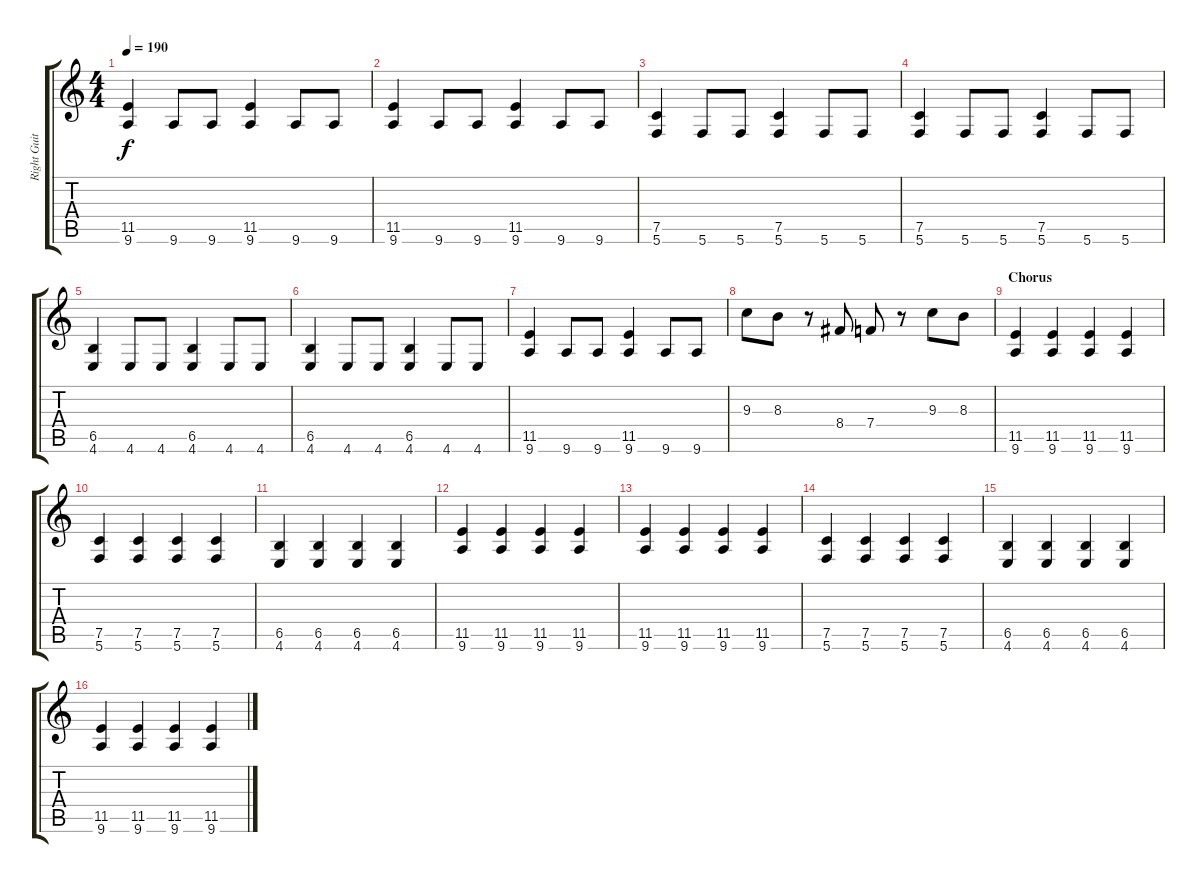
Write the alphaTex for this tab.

\track ("Right Guitar" "Right Guit") {instrument distortionguitar}
\staff {score tabs}
\tuning (C4 G3 Eb3 Bb2 F2 C2) {hide}
\ts (4 4)
\tempo 190
\clef g2
\ks c
(11.5 9.6).4{dy f} 9.6.8 9.6.8 (11.5 9.6).4 9.6.8 9.6.8 |
(11.5 9.6).4 9.6.8 9.6.8 (11.5 9.6).4 9.6.8 9.6.8 |
(7.5 5.6).4 5.6.8 5.6.8 (7.5 5.6).4 5.6.8 5.6.8 |
(7.5 5.6).4 5.6.8 5.6.8 (7.5 5.6).4 5.6.8 5.6.8 |
(6.5 4.6).4 4.6.8 4.6.8 (6.5 4.6).4 4.6.8 4.6.8 |
(6.5 4.6).4 4.6.8 4.6.8 (6.5 4.6).4 4.6.8 4.6.8 |
(11.5 9.6).4 9.6.8 9.6.8 (11.5 9.6).4 9.6.8 9.6.8 |
9.3.8 8.3.8 r.8 8.4.8 7.4.8 r.8 9.3.8 8.3.8 |
\section ("" "Chorus")
(11.5 9.6).4 (11.5 9.6).4 (11.5 9.6).4 (11.5 9.6).4 |
(7.5 5.6).4 (7.5 5.6).4 (7.5 5.6).4 (7.5 5.6).4 |
(6.5 4.6).4 (6.5 4.6).4 (6.5 4.6).4 (6.5 4.6).4 |
(11.5 9.6).4 (11.5 9.6).4 (11.5 9.6).4 (11.5 9.6).4 |
(11.5 9.6).4 (11.5 9.6).4 (11.5 9.6).4 (11.5 9.6).4 |
(7.5 5.6).4 (7.5 5.6).4 (7.5 5.6).4 (7.5 5.6).4 |
(6.5 4.6).4 (6.5 4.6).4 (6.5 4.6).4 (6.5 4.6).4 |
(11.5 9.6).4 (11.5 9.6).4 (11.5 9.6).4 (11.5 9.6).4
